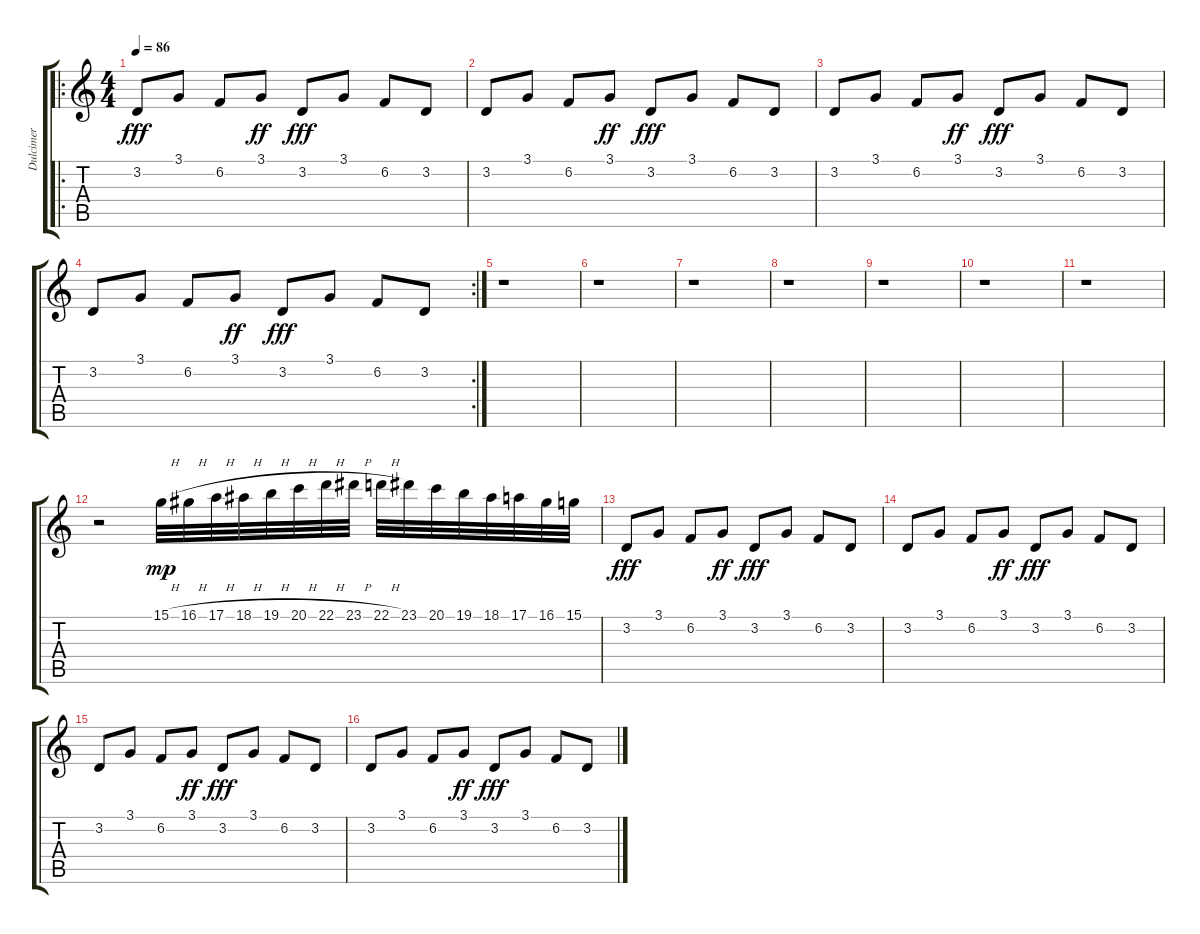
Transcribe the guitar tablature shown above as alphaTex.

\track ("Dulcimer" "Dulcimer") {instrument dulcimer}
\staff {score tabs}
\tuning (E4 B3 G3 D3 A2 E2) {hide}
\ro
\ts (4 4)
\tempo 86
\clef g2
\ks c
3.2.8{dy fff} 3.1.8 6.2.8 3.1.8{dy ff} 3.2.8{dy fff} 3.1.8 6.2.8 3.2.8 |
3.2.8 3.1.8 6.2.8 3.1.8{dy ff} 3.2.8{dy fff} 3.1.8 6.2.8 3.2.8 |
3.2.8 3.1.8 6.2.8 3.1.8{dy ff} 3.2.8{dy fff} 3.1.8 6.2.8 3.2.8 |
\rc 2
3.2.8 3.1.8 6.2.8 3.1.8{dy ff} 3.2.8{dy fff} 3.1.8 6.2.8 3.2.8 |
r.1 |
r.1 |
r.1 |
r.1 |
r.1 |
r.1 |
r.1 |
r.2 15.1{h}.32{dy mp} 16.1{h}.32 17.1{h}.32 18.1{h}.32 19.1{h}.32 20.1{h}.32 22.1{h}.32 23.1{h}.32 22.1{h}.32 23.1.32 20.1.32 19.1.32 18.1.32 17.1.32 16.1.32 15.1.32 |
3.2.8{dy fff} 3.1.8 6.2.8 3.1.8{dy ff} 3.2.8{dy fff} 3.1.8 6.2.8 3.2.8 |
3.2.8 3.1.8 6.2.8 3.1.8{dy ff} 3.2.8{dy fff} 3.1.8 6.2.8 3.2.8 |
3.2.8 3.1.8 6.2.8 3.1.8{dy ff} 3.2.8{dy fff} 3.1.8 6.2.8 3.2.8 |
3.2.8 3.1.8 6.2.8 3.1.8{dy ff} 3.2.8{dy fff} 3.1.8 6.2.8 3.2.8
